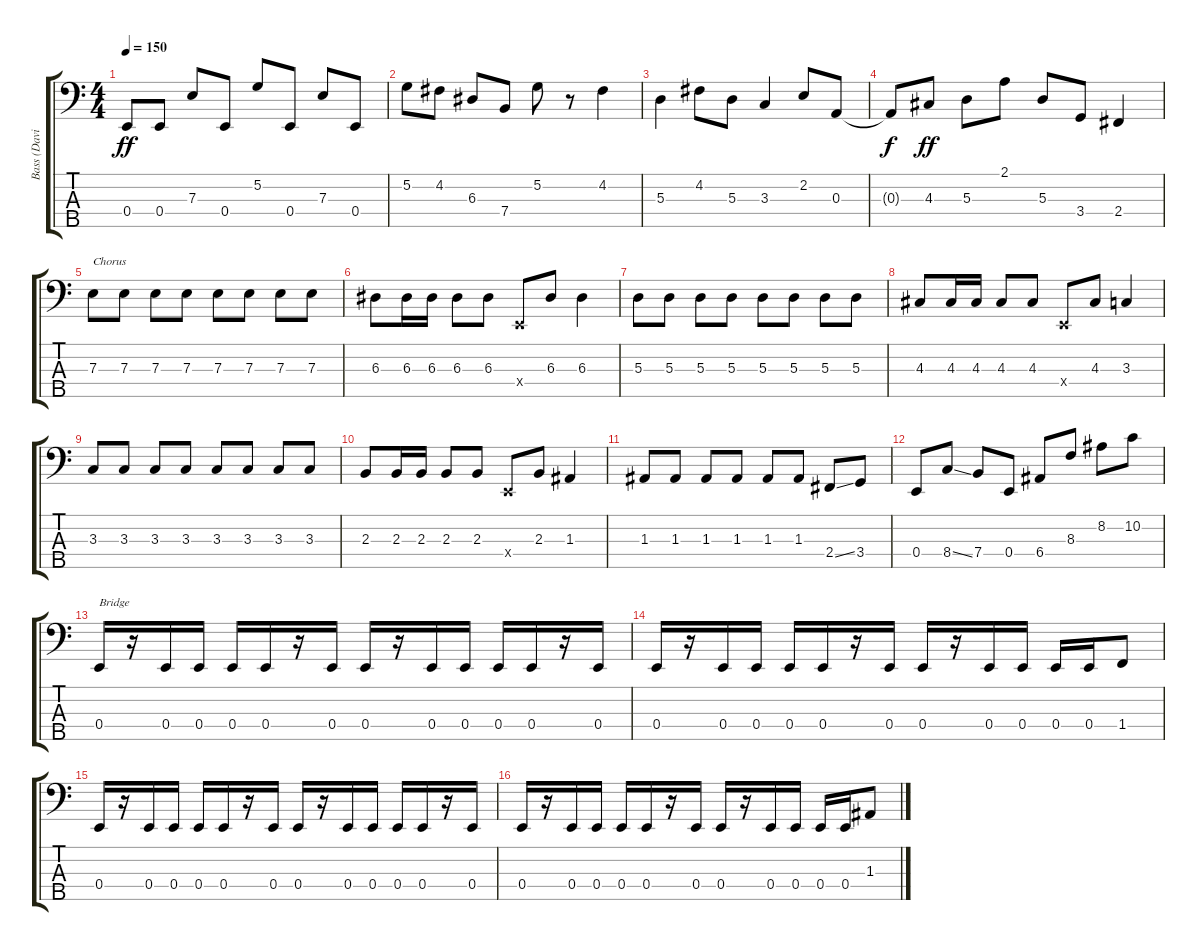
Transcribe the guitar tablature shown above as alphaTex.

\track ("Bass (David Ellefson)" "Bass (Davi") {instrument electricbasspick}
\staff {score tabs}
\tuning (G2 D2 A1 E1 B0) {hide}
\ts (4 4)
\tempo 150
\clef f4
\ks c
0.4.8{dy ff} 0.4.8 7.3.8 0.4.8 5.2.8 0.4.8 7.3.8 0.4.8 |
5.2.8 4.2.8 6.3.8 7.4.8 5.2.8 r.8 4.2.4 |
5.3.4 4.2.8 5.3.8 3.3.4 2.2.8 0.3.8 |
0.3{t}.8{dy f} 4.3.8{dy ff} 5.3.8 2.1.8 5.3.8 3.4.8 2.4.4 |
7.3.8{txt "Chorus"} 7.3.8 7.3.8 7.3.8 7.3.8 7.3.8 7.3.8 7.3.8 |
6.3.8 6.3.16 6.3.16 6.3.8 6.3.8 0.4{x}.8 6.3.8 6.3.4 |
5.3.8 5.3.8 5.3.8 5.3.8 5.3.8 5.3.8 5.3.8 5.3.8 |
4.3.8 4.3.16 4.3.16 4.3.8 4.3.8 0.4{x}.8 4.3.8 3.3.4 |
3.3.8 3.3.8 3.3.8 3.3.8 3.3.8 3.3.8 3.3.8 3.3.8 |
2.3.8 2.3.16 2.3.16 2.3.8 2.3.8 0.4{x}.8 2.3.8 1.3.4 |
1.3.8 1.3.8 1.3.8 1.3.8 1.3.8 1.3.8 2.4{ss}.8 3.4.8 |
0.4.8 8.4{ss}.8 7.4.8 0.4.8 6.4.8 8.3.8 8.2.8 10.2.8 |
0.4.16{txt "Bridge"} r.16 0.4.16 0.4.16 0.4.16 0.4.16 r.16 0.4.16 0.4.16 r.16 0.4.16 0.4.16 0.4.16 0.4.16 r.16 0.4.16 |
0.4.16 r.16 0.4.16 0.4.16 0.4.16 0.4.16 r.16 0.4.16 0.4.16 r.16 0.4.16 0.4.16 0.4.16 0.4.16 1.4.8 |
0.4.16 r.16 0.4.16 0.4.16 0.4.16 0.4.16 r.16 0.4.16 0.4.16 r.16 0.4.16 0.4.16 0.4.16 0.4.16 r.16 0.4.16 |
0.4.16 r.16 0.4.16 0.4.16 0.4.16 0.4.16 r.16 0.4.16 0.4.16 r.16 0.4.16 0.4.16 0.4.16 0.4.16 1.3.8
